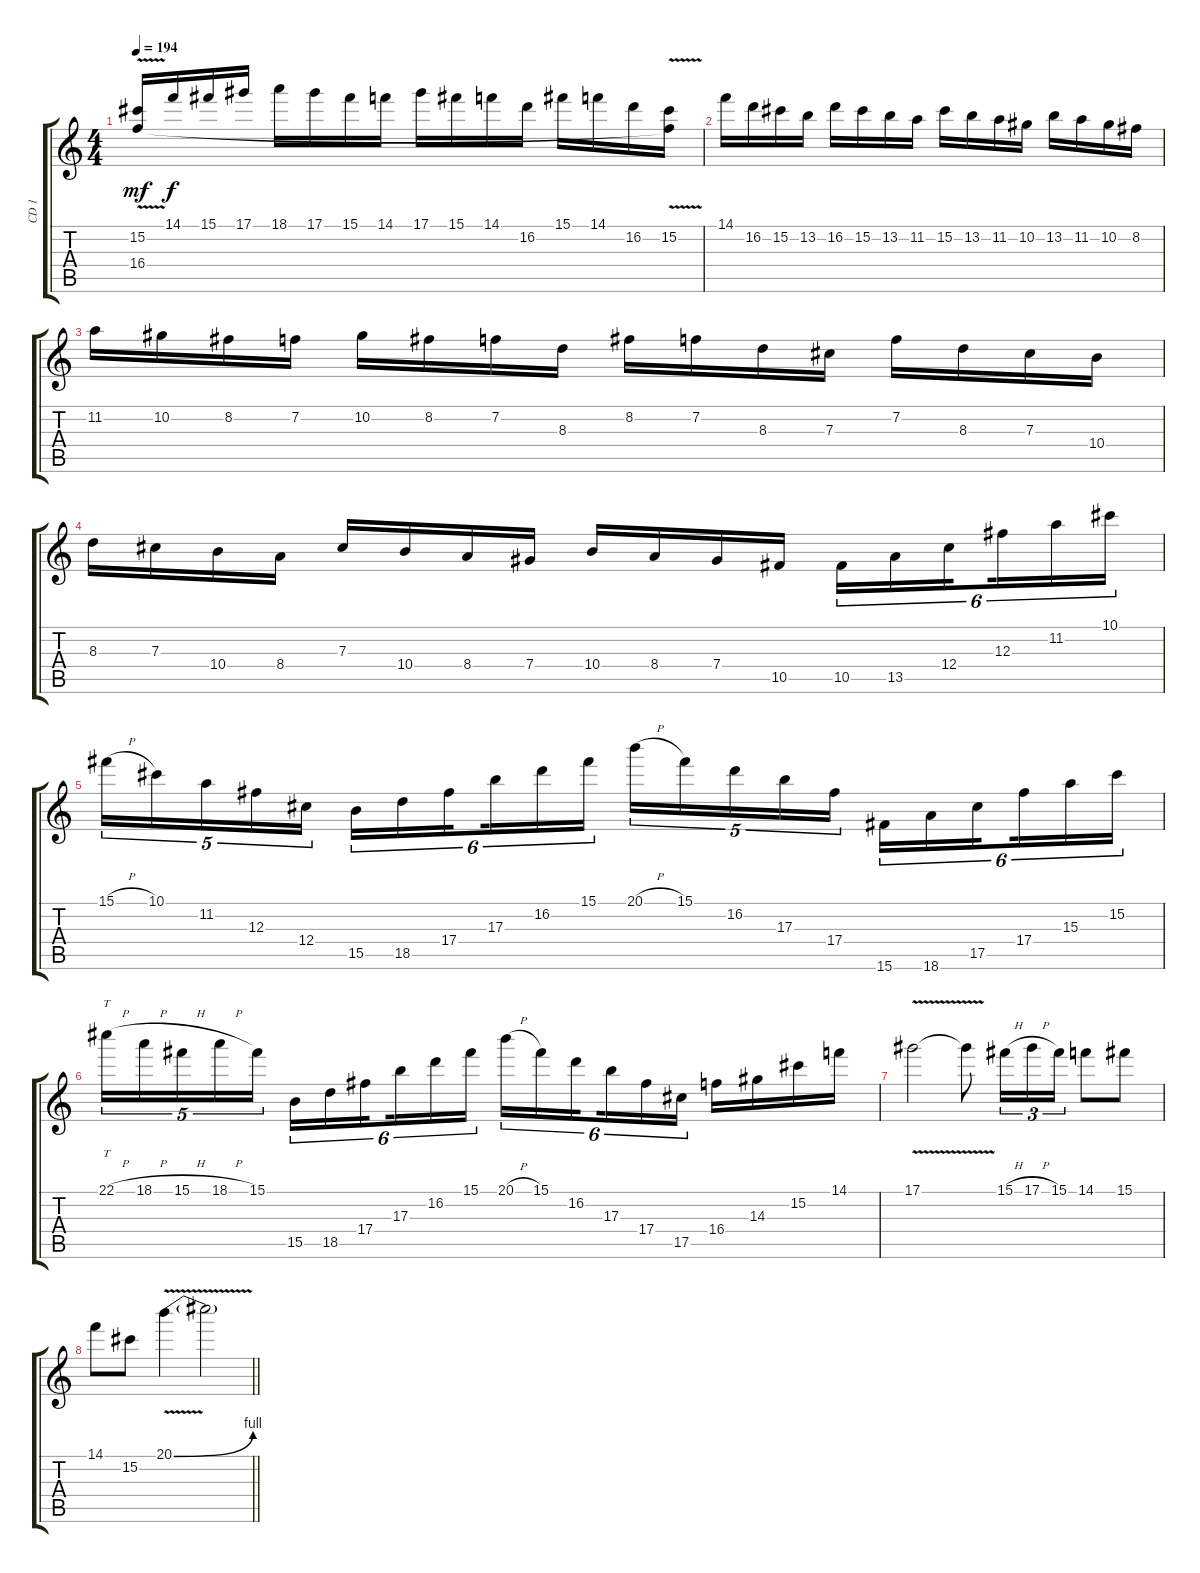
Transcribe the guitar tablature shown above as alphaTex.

\track ("CD 1" "CD 1") {instrument overdrivenguitar}
\staff {score tabs}
\tuning (Eb4 Bb3 Gb3 Db3 Ab2 Eb2) {hide}
\ts (4 4)
\tempo 194
\clef g2
\ks c
(15.2 16.4{v}).16{dy mf beam Up} 14.1.16{dy f beam Up} 15.1.16{beam Up} 17.1.16{beam Up} 18.1.16 17.1.16 15.1.16 14.1.16 17.1.16 15.1.16 14.1.16 16.2.16 15.1.16 14.1.16 16.2.16 (15.2 16.4{t}).16 |
14.1.16 16.2.16 15.2.16 13.2.16 16.2.16 15.2.16 13.2.16 11.2.16 15.2.16 13.2.16 11.2.16 10.2.16 13.2.16 11.2.16 10.2.16 8.2.16 |
11.2.16 10.2.16 8.2.16 7.2.16 10.2.16 8.2.16 7.2.16 8.3.16 8.2.16 7.2.16 8.3.16 7.3.16 7.2.16 8.3.16 7.3.16 10.4.16 |
8.3.16 7.3.16 10.4.16 8.4.16 7.3.16 10.4.16 8.4.16 7.4.16 10.4.16 8.4.16 7.4.16 10.5.16 10.5.16{tu (6 4)} 13.5.16{tu (6 4)} 12.4.16{tu (6 4) beam splitsecondary} 12.3.16{tu (6 4)} 11.2.16{tu (6 4)} 10.1.16{tu (6 4)} |
15.1{h}.16{tu (5 4)} 10.1.16{tu (5 4)} 11.2.16{tu (5 4)} 12.3.16{tu (5 4)} 12.4.16{tu (5 4)} 15.5.16{tu (6 4)} 18.5.16{tu (6 4)} 17.4.16{tu (6 4) beam splitsecondary} 17.3.16{tu (6 4)} 16.2.16{tu (6 4)} 15.1.16{tu (6 4)} 20.1{h}.16{tu (5 4)} 15.1.16{tu (5 4)} 16.2.16{tu (5 4)} 17.3.16{tu (5 4)} 17.4.16{tu (5 4)} 15.6.16{tu (6 4)} 18.6.16{tu (6 4)} 17.5.16{tu (6 4) beam splitsecondary} 17.4.16{tu (6 4)} 15.3.16{tu (6 4)} 15.2.16{tu (6 4)} |
22.1{h}.16{tt tu (5 4)} 18.1{h}.16{tu (5 4)} 15.1{h}.16{tu (5 4)} 18.1{h}.16{tu (5 4)} 15.1.16{tu (5 4)} 15.5.16{tu (6 4)} 18.5.16{tu (6 4)} 17.4.16{tu (6 4) beam splitsecondary} 17.3.16{tu (6 4)} 16.2.16{tu (6 4)} 15.1.16{tu (6 4)} 20.1{h}.16{tu (6 4)} 15.1.16{tu (6 4)} 16.2.16{tu (6 4) beam splitsecondary} 17.3.16{tu (6 4)} 17.4.16{tu (6 4)} 17.5.16{tu (6 4)} 16.4.16 14.3.16 15.2.16 14.1.16 |
17.1{v}.2 17.1{t}.8 15.1{h}.16{tu (3 2)} 17.1{h}.16{tu (3 2)} 15.1.16{tu (3 2)} 14.1.8 15.1.8 |
\barLineRight lightlight
14.1.8 15.2.8 20.1{be (bend 0 0 60 4) v}.4 20.1{t}.2
